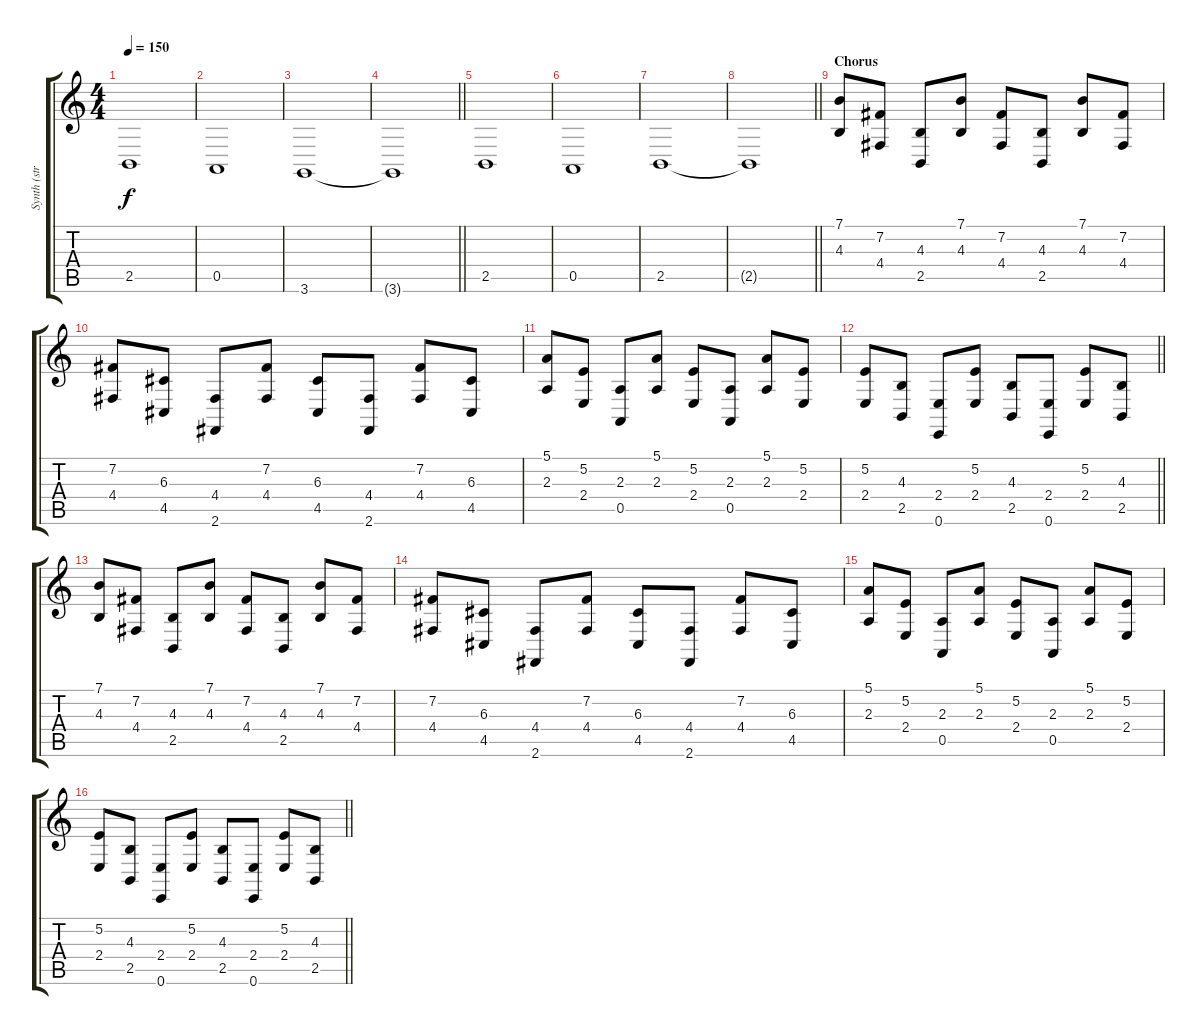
\track ("Synth (strings)" "Synth (str") {instrument stringensemble1}
\staff {score tabs}
\tuning (E4 B3 G3 D3 A2 E2) {hide}
\ts (4 4)
\tempo 150
\clef g2
\ks c
2.5.1{dy f} |
0.5.1 |
3.6.1 |
\barLineRight lightlight
3.6{t}.1 |
2.5.1 |
0.5.1 |
2.5.1 |
\barLineRight lightlight
2.5{t}.1 |
\section ("" "Chorus")
(7.1 4.3).8 (7.2 4.4).8 (4.3 2.5).8 (7.1 4.3).8 (7.2 4.4).8 (4.3 2.5).8 (7.1 4.3).8 (7.2 4.4).8 |
(7.2 4.4).8 (6.3 4.5).8 (4.4 2.6).8 (7.2 4.4).8 (6.3 4.5).8 (4.4 2.6).8 (7.2 4.4).8 (6.3 4.5).8 |
(5.1 2.3).8 (5.2 2.4).8 (2.3 0.5).8 (5.1 2.3).8 (5.2 2.4).8 (2.3 0.5).8 (5.1 2.3).8 (5.2 2.4).8 |
\barLineRight lightlight
(5.2 2.4).8 (4.3 2.5).8 (2.4 0.6).8 (5.2 2.4).8 (4.3 2.5).8 (2.4 0.6).8 (5.2 2.4).8 (4.3 2.5).8 |
(7.1 4.3).8 (7.2 4.4).8 (4.3 2.5).8 (7.1 4.3).8 (7.2 4.4).8 (4.3 2.5).8 (7.1 4.3).8 (7.2 4.4).8 |
(7.2 4.4).8 (6.3 4.5).8 (4.4 2.6).8 (7.2 4.4).8 (6.3 4.5).8 (4.4 2.6).8 (7.2 4.4).8 (6.3 4.5).8 |
(5.1 2.3).8 (5.2 2.4).8 (2.3 0.5).8 (5.1 2.3).8 (5.2 2.4).8 (2.3 0.5).8 (5.1 2.3).8 (5.2 2.4).8 |
\barLineRight lightlight
(5.2 2.4).8 (4.3 2.5).8 (2.4 0.6).8 (5.2 2.4).8 (4.3 2.5).8 (2.4 0.6).8 (5.2 2.4).8 (4.3 2.5).8
